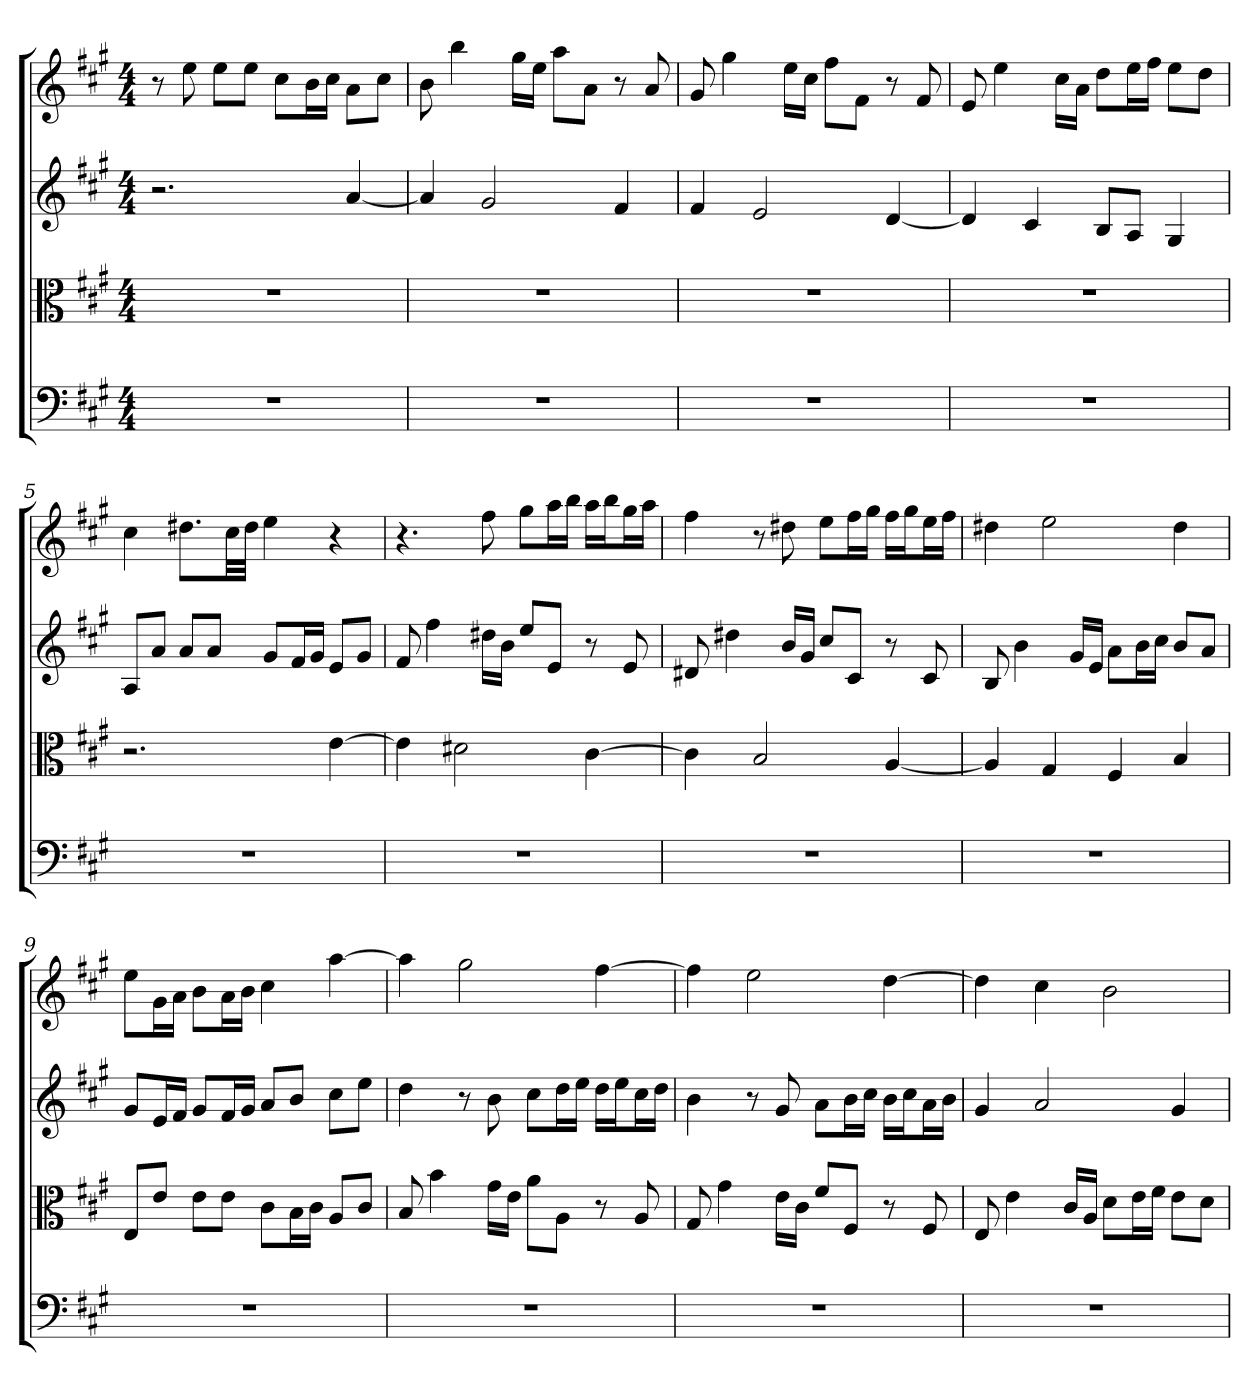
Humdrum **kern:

**kern	**kern	**kern	**kern
*part4	*part3	*part2	*part1
*staff4	*staff3	*staff2	*staff1
*clefF4	*clefC3	*clefG2	*clefG2
*k[f#c#g#]	*k[f#c#g#]	*k[f#c#g#]	*k[f#c#g#]
*A:	*A:	*A:	*A:
*M4/4	*M4/4	*M4/4	*M4/4
=	=	=	=
1r	1r	2.r	8r
.	.	.	8ee
.	.	.	8ee\L
.	.	.	8ee\J
.	.	.	8cc#\L
.	.	.	16b\L
.	.	.	16cc#\JJ
.	.	[4a	8a\L
.	.	.	8cc#\J
=2	=2	=2	=2
1r	1r	4a]	8b
.	.	.	4bb
.	.	2g#	.
.	.	.	16gg#\LL
.	.	.	16ee\JJ
.	.	.	8aa\L
.	.	.	8a\J
.	.	4f#	8r
.	.	.	8a
=3	=3	=3	=3
1r	1r	4f#	8g#
.	.	.	4gg#
.	.	2e	.
.	.	.	16ee\LL
.	.	.	16cc#\JJ
.	.	.	8ff#\L
.	.	.	8f#\J
.	.	[4d	8r
.	.	.	8f#
=4	=4	=4	=4
1r	1r	4d]	8e
.	.	.	4ee
.	.	4c#	.
.	.	.	16cc#\LL
.	.	.	16a\JJ
.	.	8B/L	8dd\L
.	.	8A/J	16ee\L
.	.	.	16ff#\JJ
.	.	4G#	8ee\L
.	.	.	8dd\J
=5	=5	=5	=5
1r	2.r	8A/L	4cc#
.	.	8a/J	.
.	.	8a/L	8.dd#X\L
.	.	8a/J	.
.	.	.	32cc#\LL
.	.	.	32dd#\JJJ
.	.	8g#/L	4ee
.	.	16f#/L	.
.	.	16g#/JJ	.
.	[4e	8e/L	4r
.	.	8g#/J	.
=6	=6	=6	=6
1r	4e]	8f#	4.r
.	.	4ff#	.
.	2d#X	.	.
.	.	16dd#X\LL	8ff#
.	.	16b\JJ	.
.	.	8ee/L	8gg#\L
.	.	8e/J	16aa\L
.	.	.	16bb\JJ
.	[4c#	8r	16aa\LL
.	.	.	16bb\J
.	.	8e	16gg#\L
.	.	.	16aa\JJ
=7	=7	=7	=7
1r	4c#]	8d#X	4ff#
.	.	4dd#X	.
.	2B	.	8r
.	.	16b/LL	8dd#X
.	.	16g#/JJ	.
.	.	8cc#/L	8ee\L
.	.	8c#/J	16ff#\L
.	.	.	16gg#\JJ
.	[4A	8r	16ff#\LL
.	.	.	16gg#\J
.	.	8c#	16ee\L
.	.	.	16ff#\JJ
=8	=8	=8	=8
1r	4A]	8B	4dd#X
.	.	4b	.
.	4G#	.	2ee
.	.	16g#/LL	.
.	.	16e/JJ	.
.	4F#	8a\L	.
.	.	16b\L	.
.	.	16cc#\JJ	.
.	4B	8b/L	4dd#
.	.	8a/J	.
=9	=9	=9	=9
1r	8E/L	8g#/L	8ee\L
.	8e/J	16e/L	16g#\L
.	.	16f#/JJ	16a\JJ
.	8e\L	8g#/L	8b\L
.	8e\J	16f#/L	16a\L
.	.	16g#/JJ	16b\JJ
.	8c#\L	8a/L	4cc#
.	16B\L	8b/J	.
.	16c#\JJ	.	.
.	8A/L	8cc#\L	[4aa
.	8c#/J	8ee\J	.
=10	=10	=10	=10
1r	8B	4dd	4aa]
.	4b	.	.
.	.	8r	2gg#
.	16g#\LL	8b	.
.	16e\JJ	.	.
.	8a\L	8cc#\L	.
.	8A\J	16dd\L	.
.	.	16ee\JJ	.
.	8r	16dd\LL	[4ff#
.	.	16ee\J	.
.	8A	16cc#\L	.
.	.	16dd\JJ	.
=11	=11	=11	=11
1r	8G#	4b	4ff#]
.	4g#	.	.
.	.	8r	2ee
.	16e\LL	8g#	.
.	16c#\JJ	.	.
.	8f#/L	8a\L	.
.	8F#/J	16b\L	.
.	.	16cc#\JJ	.
.	8r	16b\LL	[4dd
.	.	16cc#\J	.
.	8F#	16a\L	.
.	.	16b\JJ	.
=12	=12	=12	=12
1r	8E	4g#	4dd]
.	4e	.	.
.	.	2a	4cc#
.	16c#/LL	.	.
.	16A/JJ	.	.
.	8d\L	.	2b
.	16e\L	.	.
.	16f#\JJ	.	.
.	8e\L	4g#	.
.	8d\J	.	.
=	=	=	=
*-	*-	*-	*-
